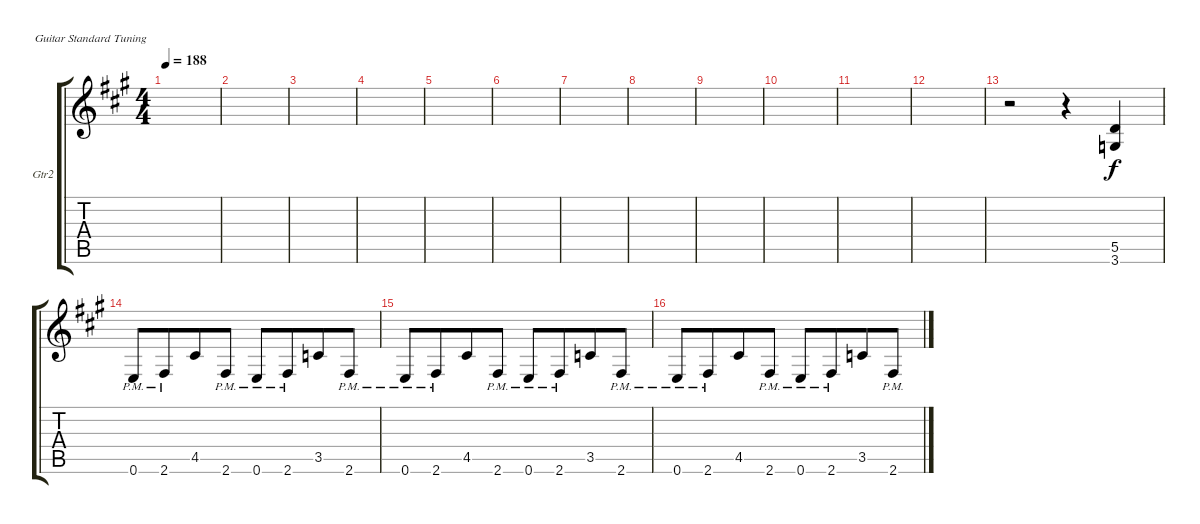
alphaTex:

\defaultSystemsLayout 4
\bracketExtendMode groupsimilarinstruments
\firstSystemTrackNameOrientation horizontal
\otherSystemsTrackNameOrientation horizontal
\track ("Kirk" "Gtr2") {instrument distortionguitar}
\staff {score tabs}
\tuning (E4 B3 G3 D3 A2 E2)
\ts (4 4)
\beaming (8 4 4)
\tempo 188
\clef g2
\scale
0.533835
\ks f#minor
|
\scale
0.233083 |
\scale
0.233083 |
\scale
0.333333 |
\scale
0.333333 |
\scale
0.333333 |
\scale
0.333333 |
\scale
0.333333 |
\scale
0.333333 |
\scale
0.333333 |
\scale
0.333333 |
\scale
0.333333 |
\scale
0.333333 r.2 r.4 (3.6 5.5).4 |
\scale
0.333333 0.6{pm}.8 2.6{pm}.8 4.5.8 2.6{pm}.8 0.6{pm}.8 2.6{pm}.8 3.5.8 2.6{pm}.8 |
\scale
0.333333 0.6{pm}.8 2.6{pm}.8 4.5.8 2.6{pm}.8 0.6{pm}.8 2.6{pm}.8 3.5.8 2.6{pm}.8 |
\scale
0.333333 0.6{pm}.8 2.6{pm}.8 4.5.8 2.6{pm}.8 0.6{pm}.8 2.6{pm}.8 3.5.8 2.6{pm}.8
